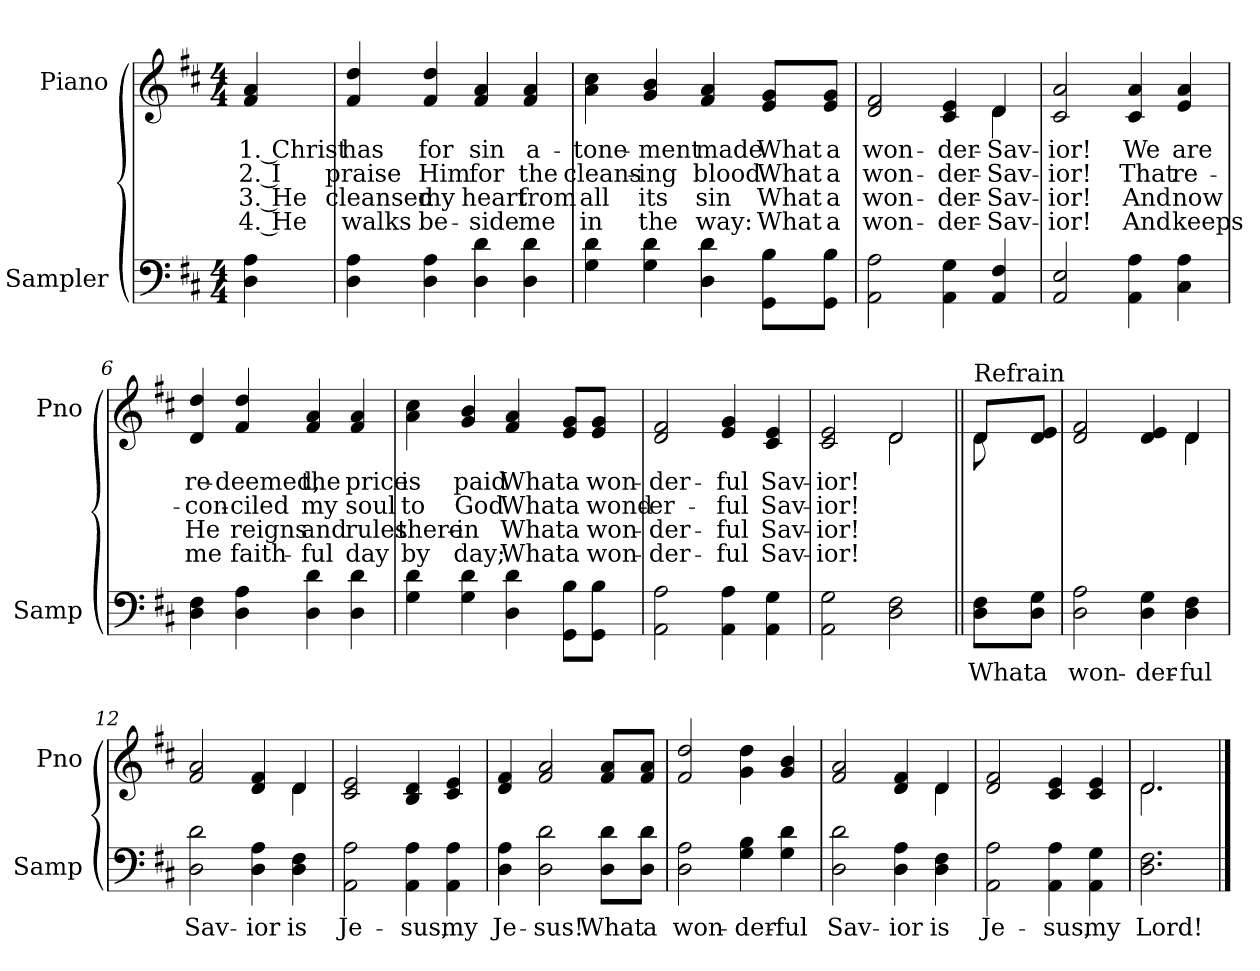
**kern	**text	**kern	**text	**text	**text	**text
*part2	*part2	*part1	*part1	*part1	*part1	*part1
*staff2	*staff2	*staff1	*staff1	*staff1	*staff1	*staff1
*I"Sampler	*	*I"Piano	*	*	*	*
*I'Samp	*	*I'Pno	*	*	*	*
*clefF4	*	*clefG2	*	*	*	*
*k[f#c#]	*	*k[f#c#]	*	*	*	*
*D:	*	*D:	*	*	*	*
*M4/4	*	*M4/4	*	*	*	*
=1	=1	=1	=1	=1	=1	=1
4D 4A	.	4f# 4a	1. Christ	2. I	3. He	4. He
=2	=2	=2	=2	=2	=2	=2
4D 4A	.	4f# 4dd	has	praise	cleansed	walks
4D 4A	.	4f# 4dd	for	Him	my	be-
4D 4d	.	4f# 4a	sin	for	heart	-side
4D 4d	.	4f# 4a	a-	the	from	me
=3	=3	=3	=3	=3	=3	=3
4G 4d	.	4a 4cc#	-tone-	cleans-	all	in
4G 4d	.	4g 4b	-ment	-ing	its	the
4D 4d	.	4f# 4a	made	blood	sin	way:
8GG\ 8B\L	.	8e/ 8g/L	What	What	What	What
8GG\ 8B\J	.	8e/ 8g/J	a	a	a	a
=4	=4	=4	=4	=4	=4	=4
*	*	*^	*	*	*	*
2AA 2A	.	2d 2f#	2.ryy	won-	won-	won-	won-
4AA 4G	.	4c# 4e	.	-der-	-der-	-der-	-der-
4AA 4F#	.	4d/	4d	Sav-	Sav-	Sav-	Sav-
*	*	*v	*v	*	*	*	*
=5	=5	=5	=5	=5	=5	=5
2AA 2E	.	2c# 2a	-ior!	-ior!	-ior!	-ior!
4AA 4A	.	4c# 4a	We	That	And	And
4C# 4A	.	4e 4a	are	re-	now	keeps
=6	=6	=6	=6	=6	=6	=6
4D 4F#	.	4d 4dd	re-	-con-	He	me
4D 4A	.	4f# 4dd	-deemed,	-ciled	reigns	faith-
4D 4d	.	4f# 4a	the	my	and	-ful
4D 4d	.	4f# 4a	price	soul	rules	day
=7	=7	=7	=7	=7	=7	=7
4G 4d	.	4a 4cc#	is	to	there-	by
4G 4d	.	4g 4b	paid	God	-in	day;
4D 4d	.	4f# 4a	What	What	What	What
8GG\ 8B\L	.	8e/ 8g/L	a	a	a	a
8GG\ 8B\J	.	8e/ 8g/J	won-	wond-	won-	won-
=8	=8	=8	=8	=8	=8	=8
2AA 2A	.	2d 2f#	-der-	-er-	-der-	-der-
4AA 4A	.	4e 4g	-ful	-ful	-ful	-ful
4AA 4G	.	4c# 4e	Sav-	Sav-	Sav-	Sav-
=9	=9	=9	=9	=9	=9	=9
*	*	*^	*	*	*	*
2AA 2G	.	2c# 2e	2ryy	-ior!	-ior!	-ior!	-ior!
2D 2F#	.	2d/	2d	.	.	.	.
=10||	=10||	=10||	=10||	=10||	=10||	=10||	=10||
!	!	!LO:TX:t=Refrain	!	!	!	!	!
8D\ 8F#\L	What	8d/L	8d	.	.	.	.
8D\ 8G\J	a	8d/ 8e/J	8ryy	.	.	.	.
=11	=11	=11	=11	=11	=11	=11	=11
2D 2A	won-	2d 2f#	2.ryy	.	.	.	.
4D 4G	-der-	4d 4e	.	.	.	.	.
4D 4F#	-ful	4d/	4d	.	.	.	.
=12	=12	=12	=12	=12	=12	=12	=12
2D 2d	Sav-	2f# 2a	2.ryy	.	.	.	.
4D 4A	-ior	4d 4f#	.	.	.	.	.
4D 4F#	is	4d/	4d	.	.	.	.
*	*	*v	*v	*	*	*	*
=13	=13	=13	=13	=13	=13	=13
2AA 2A	Je-	2c# 2e	.	.	.	.
4AA 4A	-sus,	4B 4d	.	.	.	.
4AA 4A	my	4c# 4e	.	.	.	.
=14	=14	=14	=14	=14	=14	=14
4D 4A	Je-	4d 4f#	.	.	.	.
2D 2d	-sus!	2f# 2a	.	.	.	.
8D\ 8d\L	What	8f#/ 8a/L	.	.	.	.
8D\ 8d\J	a	8f#/ 8a/J	.	.	.	.
=15	=15	=15	=15	=15	=15	=15
2D 2A	won-	2f# 2dd	.	.	.	.
4G 4B	-der-	4g 4dd	.	.	.	.
4G 4d	-ful	4g 4b	.	.	.	.
=16	=16	=16	=16	=16	=16	=16
*	*	*^	*	*	*	*
2D 2d	Sav-	2f# 2a	2.ryy	.	.	.	.
4D 4A	-ior	4d 4f#	.	.	.	.	.
4D 4F#	is	4d/	4d	.	.	.	.
*	*	*v	*v	*	*	*	*
=17	=17	=17	=17	=17	=17	=17
2AA 2A	Je-	2d 2f#	.	.	.	.
4AA 4A	-sus,	4c# 4e	.	.	.	.
4AA 4G	my	4c# 4e	.	.	.	.
=18	=18	=18	=18	=18	=18	=18
*	*	*^	*	*	*	*
2.D 2.F#	Lord!	2.d/	2.d	.	.	.	.
*	*	*v	*v	*	*	*	*
==	==	==	==	==	==	==
*-	*-	*-	*-	*-	*-	*-
